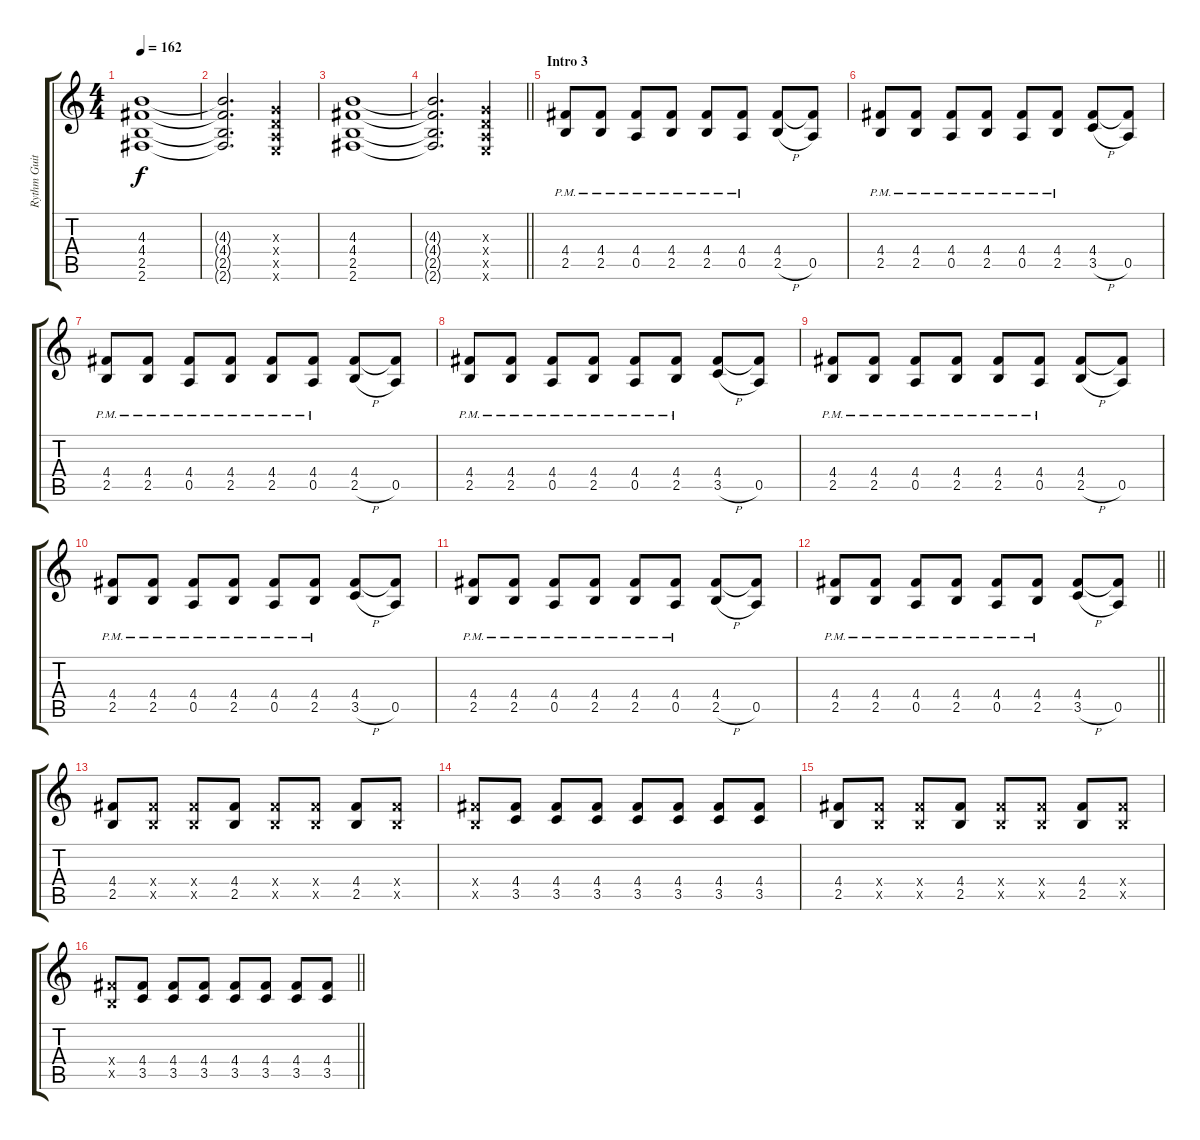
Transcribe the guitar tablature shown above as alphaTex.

\track ("Rythm Guitar 1" "Rythm Guit") {instrument distortionguitar}
\staff {score tabs}
\tuning (E4 B3 G3 D3 A2 E2) {hide}
\ts (4 4)
\tempo 162
\clef g2
\ks c
(4.3 4.4 2.5 2.6).1{dy f} |
(4.3{t} 4.4{t} 2.5{t} 2.6{t}).2{d} (0.3{x} 0.4{x} 0.5{x} 0.6{x}).4 |
(4.3 4.4 2.5 2.6).1 |
\barLineRight lightlight
(4.3{t} 4.4{t} 2.5{t} 2.6{t}).2{d} (0.3{x} 0.4{x} 0.5{x} 0.6{x}).4 |
\section ("" "Intro 3")
(4.4{pm} 2.5{pm}).8 (4.4{pm} 2.5{pm}).8 (4.4{pm} 0.5{pm}).8 (4.4{pm} 2.5{pm}).8 (4.4{pm} 2.5{pm}).8 (4.4{pm} 0.5{pm}).8 (4.4 2.5{h}).8 (4.4{t} 0.5).8 |
(4.4{pm} 2.5{pm}).8 (4.4{pm} 2.5{pm}).8 (4.4{pm} 0.5{pm}).8 (4.4{pm} 2.5{pm}).8 (4.4{pm} 0.5{pm}).8 (4.4{pm} 2.5{pm}).8 (4.4 3.5{h}).8 (4.4{t} 0.5).8 |
(4.4{pm} 2.5{pm}).8 (4.4{pm} 2.5{pm}).8 (4.4{pm} 0.5{pm}).8 (4.4{pm} 2.5{pm}).8 (4.4{pm} 2.5{pm}).8 (4.4{pm} 0.5{pm}).8 (4.4 2.5{h}).8 (4.4{t} 0.5).8 |
(4.4{pm} 2.5{pm}).8 (4.4{pm} 2.5{pm}).8 (4.4{pm} 0.5{pm}).8 (4.4{pm} 2.5{pm}).8 (4.4{pm} 0.5{pm}).8 (4.4{pm} 2.5{pm}).8 (4.4 3.5{h}).8 (4.4{t} 0.5).8 |
(4.4{pm} 2.5{pm}).8 (4.4{pm} 2.5{pm}).8 (4.4{pm} 0.5{pm}).8 (4.4{pm} 2.5{pm}).8 (4.4{pm} 2.5{pm}).8 (4.4{pm} 0.5{pm}).8 (4.4 2.5{h}).8 (4.4{t} 0.5).8 |
(4.4{pm} 2.5{pm}).8 (4.4{pm} 2.5{pm}).8 (4.4{pm} 0.5{pm}).8 (4.4{pm} 2.5{pm}).8 (4.4{pm} 0.5{pm}).8 (4.4{pm} 2.5{pm}).8 (4.4 3.5{h}).8 (4.4{t} 0.5).8 |
(4.4{pm} 2.5{pm}).8 (4.4{pm} 2.5{pm}).8 (4.4{pm} 0.5{pm}).8 (4.4{pm} 2.5{pm}).8 (4.4{pm} 2.5{pm}).8 (4.4{pm} 0.5{pm}).8 (4.4 2.5{h}).8 (4.4{t} 0.5).8 |
\barLineRight lightlight
(4.4{pm} 2.5{pm}).8 (4.4{pm} 2.5{pm}).8 (4.4{pm} 0.5{pm}).8 (4.4{pm} 2.5{pm}).8 (4.4{pm} 0.5{pm}).8 (4.4{pm} 2.5{pm}).8 (4.4 3.5{h}).8 (4.4{t} 0.5).8 |
\section ("" "")
(4.4 2.5).8 (4.4{x} 2.5{x}).8 (4.4{x} 2.5{x}).8 (4.4 2.5).8 (4.4{x} 2.5{x}).8 (4.4{x} 2.5{x}).8 (4.4 2.5).8 (4.4{x} 2.5{x}).8 |
(4.4{x} 2.5{x}).8 (4.4 3.5).8 (4.4 3.5).8 (4.4 3.5).8 (4.4 3.5).8 (4.4 3.5).8 (4.4 3.5).8 (4.4 3.5).8 |
(4.4 2.5).8 (4.4{x} 2.5{x}).8 (4.4{x} 2.5{x}).8 (4.4 2.5).8 (4.4{x} 2.5{x}).8 (4.4{x} 2.5{x}).8 (4.4 2.5).8 (4.4{x} 2.5{x}).8 |
\barLineRight lightlight
(4.4{x} 2.5{x}).8 (4.4 3.5).8 (4.4 3.5).8 (4.4 3.5).8 (4.4 3.5).8 (4.4 3.5).8 (4.4 3.5).8 (4.4 3.5).8
